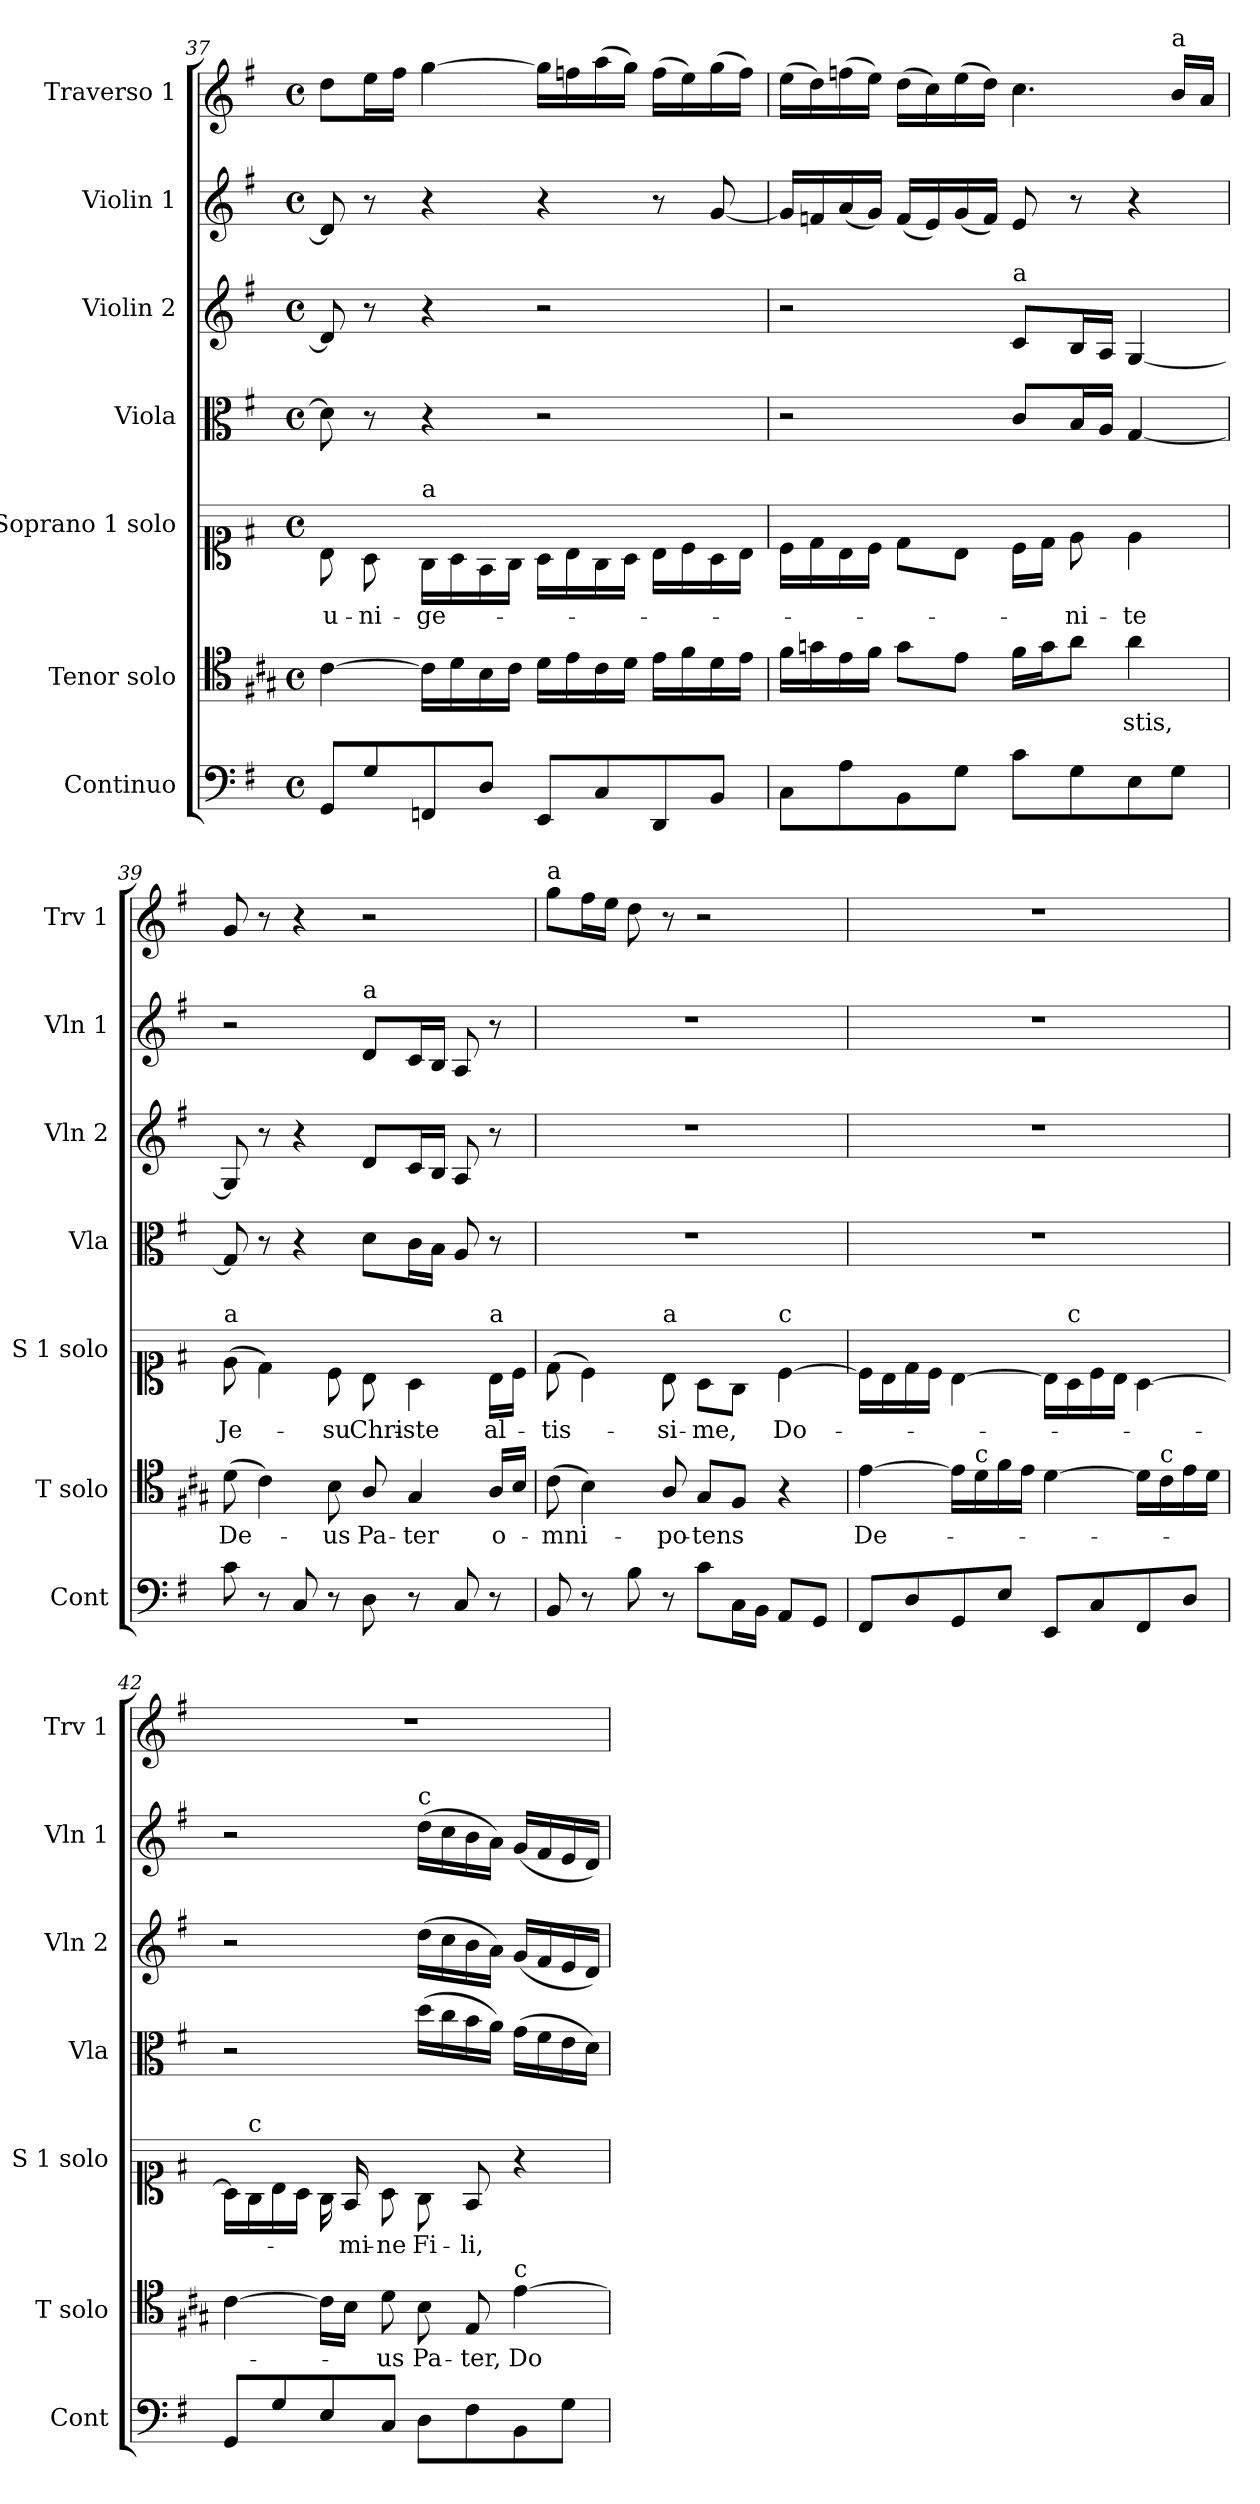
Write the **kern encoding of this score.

**kern	**kern	**text	**kern	**text	**kern	**kern	**kern	**kern
*part7	*part6	*part6	*part5	*part5	*part4	*part3	*part2	*part1
*staff7	*staff6	*staff6	*staff5	*staff5	*staff4	*staff3	*staff2	*staff1
*I"Continuo	*I"Tenor solo	*	*I"Soprano 1 solo	*	*I"Viola	*I"Violin 2	*I"Violin 1	*I"Traverso 1
*I'Cont	*I'T solo	*	*I'S 1 solo	*	*I'Vla	*I'Vln 2	*I'Vln 1	*I'Trv 1
*clefF4	*clefC4	*	*clefC1	*	*clefC3	*clefG2	*clefG2	*clefG2
*	*ITrd1c2	*	*ITrd-7c-12	*	*	*	*	*
*k[f#]	*k[f#]	*	*k[f#]	*	*k[f#]	*k[f#]	*k[f#]	*k[f#]
*M4/4	*M4/4	*	*M4/4	*	*M4/4	*M4/4	*M4/4	*M4/4
*met(c)	*met(c)	*	*met(c)	*	*met(c)	*met(c)	*met(c)	*met(c)
=37	=37	=37	=37	=37	=37	=37	=37	=37
!	!	!	!	!LO:LY:b	!	!	!	!
8GG/L	[4B\	.	8b\	u-	8d\]	8d/]	8d/]	8dd\L
!	!	!	!	!LO:LY:b	!	!	!	!
8G/	.	.	8a\	-ni-	8r	8r	8r	16ee\L
.	.	.	.	.	.	.	.	16ff#\JJ
!	!	!	!LO:TX:a:t=a	!	!	!	!	!
!	!	!	!	!LO:LY:b	!	!	!	!
8FFn/	16B\LL]	.	16g\LL	-ge-	4r	4r	4r	[4gg\
.	16c\	.	16a\	.	.	.	.	.
8D/J	16A\	.	16f#\	.	.	.	.	.
.	16B\JJ	.	16g\JJ	.	.	.	.	.
8EE/L	16c\LL	.	16a\LL	.	2r	2r	4r	16gg\LL]
.	16d\	.	16b\	.	.	.	.	16ffn\
8C/	16B\	.	16g\	.	.	.	.	(16aa\
.	16c\JJ	.	16a\JJ	.	.	.	.	16gg\JJ)
8DD/	16d\LL	.	16b\LL	.	.	.	8r	(16ff\LL
.	16e\	.	16cc\	.	.	.	.	16ee\)
8BB/J	16c\	.	16a\	.	.	.	[8g/	(16gg\
.	16d\JJ	.	16b\JJ	.	.	.	.	16ff\JJ)
=38	=38	=38	=38	=38	=38	=38	=38	=38
8C\L	16e\LL	.	16cc\LL	.	2r	2r	16g/LL]	(16ee\LL
.	16fn\	.	16dd\	.	.	.	16fn/	16dd\)
8A\	16d\	.	16b\	.	.	.	(16a/	(16ffn\
.	16e\JJ	.	16cc\JJ	.	.	.	16g/JJ)	16ee\JJ)
8BB\	8f\L	.	8dd\L	.	.	.	(16f/LL	(16dd\LL
.	.	.	.	.	.	.	16e/)	16cc\)
8G\J	8d\J	.	8b\J	.	.	.	(16g/	(16ee\
.	.	.	.	.	.	.	16f/JJ)	16dd\JJ)
!	!	!	!	!	!	!LO:TX:a:t=a	!	!
8c\L	16e\LL	.	16cc\LL	.	8c/L	8c/L	8e/	4.cc\
.	16f\J	.	16dd\JJ	.	.	.	.	.
!	!	!	!	!LO:LY:b	!	!	!	!
8G\	8g\J	.	8ee\	-ni-	16B/L	16B/L	8r	.
.	.	.	.	.	16A/JJ	16A/JJ	.	.
!	!	!LO:LY:b	!	!LO:LY:b	!	!	!	!
8E\	4g\	-stis,	4ee\	-te	[4G/	[4G/	4r	.
!	!	!	!	!	!	!	!	!LO:TX:a:t=a
8G\J	.	.	.	.	.	.	.	16b/LL
.	.	.	.	.	.	.	.	16a/JJ
=39	=39	=39	=39	=39	=39	=39	=39	=39
!	!	!	!LO:TX:a:t=a	!	!	!	!	!
!	!	!LO:LY:b	!	!LO:LY:b	!	!	!	!
8c\	(8c\	De-	(8ee\	Je-	8G/]	8G/]	2r	8g/
8r	4B\)	.	4dd\)	.	8r	8r	.	8r
8C/	.	.	.	.	4r	4r	.	4r
!	!	!LO:LY:b	!	!LO:LY:b	!	!	!	!
8r	8A\	-us	8cc\	-su	.	.	.	.
!	!	!	!	!	!	!	!LO:TX:a:t=a	!
!	!	!LO:LY:b	!	!LO:LY:b	!	!	!	!
8D\	8G/	Pa-	8b\	Chri-	8d\L	8d/L	8d/L	2r
!	!	!LO:LY:b	!	!LO:LY:b	!	!	!	!
8r	4F#/	-ter	4a\	-ste	16c\L	16c/L	16c/L	.
.	.	.	.	.	16B\JJ	16B/JJ	16B/JJ	.
8C/	.	.	.	.	8A/	8A/	8A/	.
!	!	!	!LO:TX:a:t=a	!	!	!	!	!
!	!	!LO:LY:b	!	!LO:LY:b	!	!	!	!
8r	16G/LL	o-	16b\LL	al-	8r	8r	8r	.
.	16A/JJ	.	16cc\JJ	.	.	.	.	.
!!LO:PB:g=z
=40	=40	=40	=40	=40	=40	=40	=40	=40
!	!	!	!	!	!	!	!	!LO:TX:a:t=a
!	!	!LO:LY:b	!	!LO:LY:b	!	!	!	!
8BB/	(8B\	-mni-	(8dd\	-tis-	1r	1r	1r	8gg\L
8r	4A\)	.	4cc\)	.	.	.	.	16ff#\L
.	.	.	.	.	.	.	.	16ee\JJ
8B\	.	.	.	.	.	.	.	8dd\
!	!	!	!LO:TX:a:t=a	!	!	!	!	!
!	!	!LO:LY:b	!	!LO:LY:b	!	!	!	!
8r	8G/	-po-	8b\	-si-	.	.	.	8r
!	!	!LO:LY:b	!	!LO:LY:b	!	!	!	!
8c\L	8F#/L	-tens	8a\L	-me,	.	.	.	2r
16C\L	8E/J	.	8g\J	.	.	.	.	.
16BB\JJ	.	.	.	.	.	.	.	.
!	!	!	!LO:TX:a:t=c	!	!	!	!	!
!	!	!	!	!LO:LY:b	!	!	!	!
8AA/L	4r	.	[4cc\	Do-	.	.	.	.
8GG/J	.	.	.	.	.	.	.	.
=41	=41	=41	=41	=41	=41	=41	=41	=41
!	!	!LO:LY:b	!	!	!	!	!	!
8FF#/L	[4d\	De-	16cc\LL]	.	1r	1r	1r	1r
.	.	.	16b\	.	.	.	.	.
8D/	.	.	16dd\	.	.	.	.	.
.	.	.	16cc\JJ	.	.	.	.	.
8GG/	16d\LL]	.	[4b\	.	.	.	.	.
!	!LO:TX:a:t=c	!	!	!	!	!	!	!
.	16c\	.	.	.	.	.	.	.
8E/J	16e\	.	.	.	.	.	.	.
.	16d\JJ	.	.	.	.	.	.	.
8EE/L	[4c\	.	16b\LL]	.	.	.	.	.
!	!	!	!LO:TX:a:t=c	!	!	!	!	!
.	.	.	16a\	.	.	.	.	.
8C/	.	.	16cc\	.	.	.	.	.
.	.	.	16b\JJ	.	.	.	.	.
8FF#/	16c\LL]	.	[4a\	.	.	.	.	.
!	!LO:TX:a:t=c	!	!	!	!	!	!	!
.	16B\	.	.	.	.	.	.	.
8D/J	16d\	.	.	.	.	.	.	.
.	16c\JJ	.	.	.	.	.	.	.
=42	=42	=42	=42	=42	=42	=42	=42	=42
8GG/L	[4B\	.	16a\LL]	.	2r	2r	2r	1r
!	!	!	!LO:TX:a:t=c	!	!	!	!	!
.	.	.	16g\	.	.	.	.	.
8G/	.	.	16b\	.	.	.	.	.
.	.	.	16a\JJ	.	.	.	.	.
8E/	16B\LL]	.	16g\	.	.	.	.	.
!	!	!	!	!LO:LY:b	!	!	!	!
.	16A\JJ	.	16f#/	-mi-	.	.	.	.
!	!	!LO:LY:b	!	!LO:LY:b	!	!	!	!
8C/J	8c\	-us	8a\	-ne	.	.	.	.
!	!	!	!	!	!	!	!LO:TX:a:t=c	!
!	!	!LO:LY:b	!	!LO:LY:b	!	!	!	!
8D\L	8A\	Pa-	8g\	Fi-	(16dd\LL	(16dd\LL	(16dd\LL	.
.	.	.	.	.	16cc\	16cc\	16cc\	.
!	!	!LO:LY:b	!	!LO:LY:b	!	!	!	!
8F#\	8D/	-ter,	8f#/	-li,	16b\	16b\	16b\	.
.	.	.	.	.	16a\JJ)	16a\JJ)	16a\JJ)	.
!	!LO:TX:a:t=c	!	!	!	!	!	!	!
!	!	!LO:LY:b	!	!	!	!	!	!
8BB\	[4d\	Do-	4r	.	(16g\LL	(16g/LL	(16g/LL	.
.	.	.	.	.	16f#\	16f#/	16f#/	.
8G\J	.	.	.	.	16e\	16e/	16e/	.
.	.	.	.	.	16d\JJ)	16d/JJ)	16d/JJ)	.
=	=	=	=	=	=	=	=	=
*-	*-	*-	*-	*-	*-	*-	*-	*-
